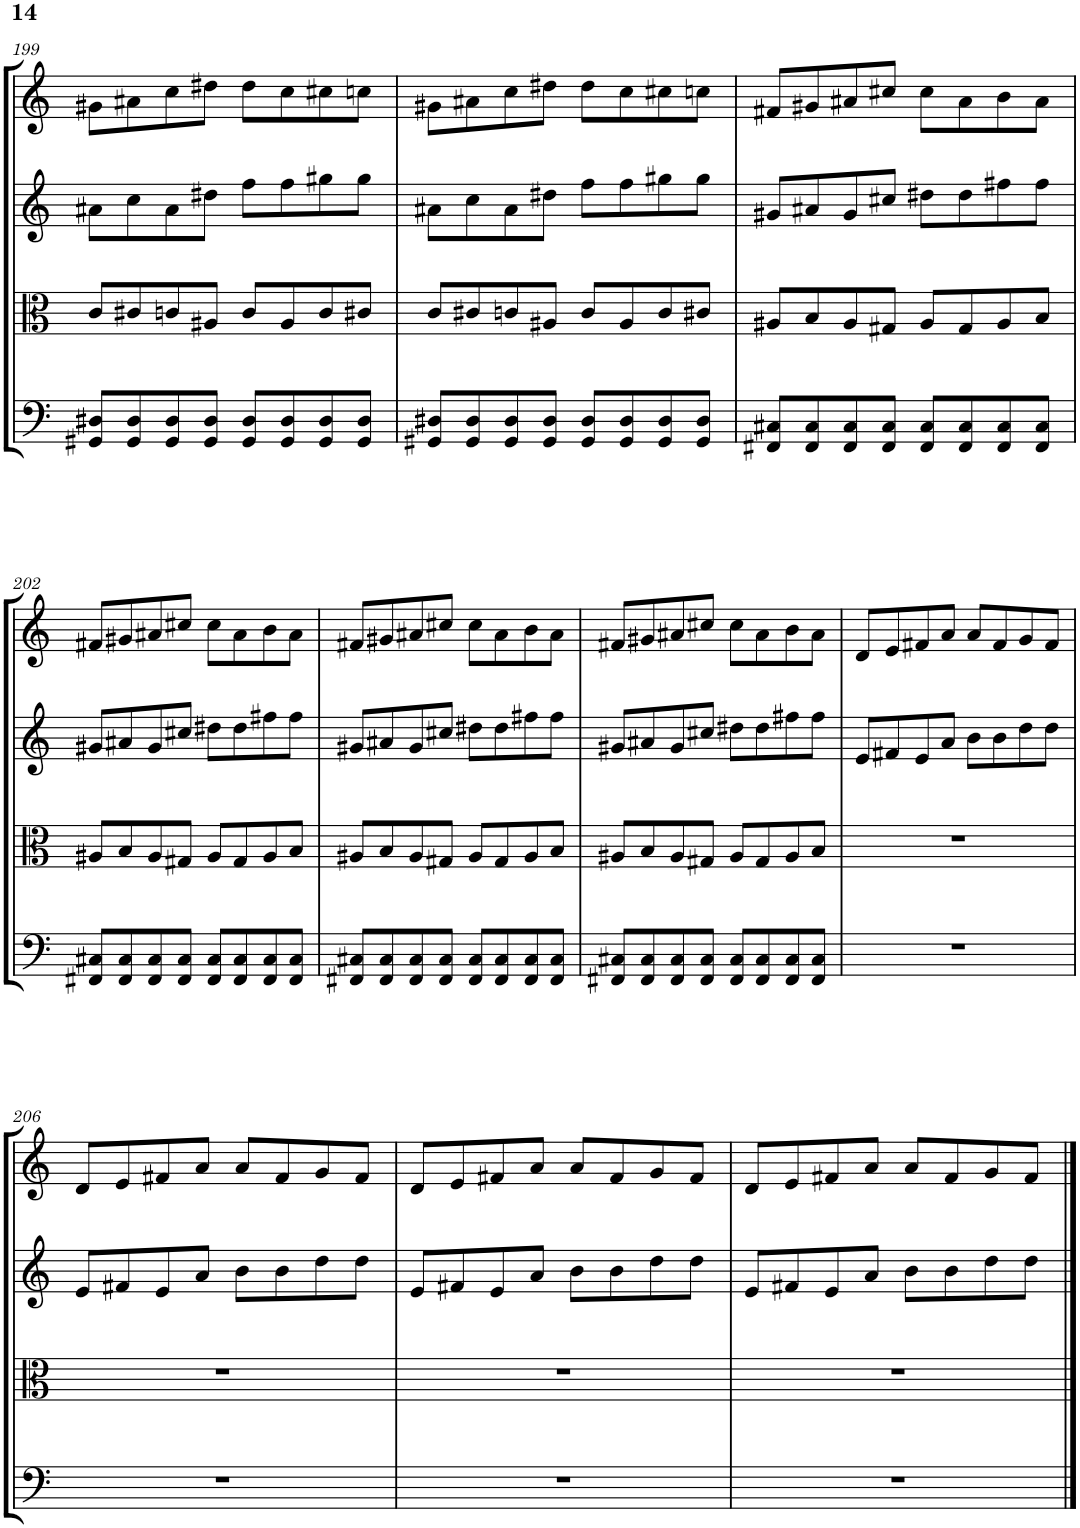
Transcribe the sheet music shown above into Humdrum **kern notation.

**kern	**kern	**kern	**kern
*part4	*part3	*part2	*part1
*staff4	*staff3	*staff2	*staff1
*I"Violoncello	*I"Viola	*I"Violin II	*I"Violin I
*I'Vc	*I'Vla	*I'Vln	*I'Vln
!!LO:PB:g=z
*clefF4	*clefC3	*clefG2	*clefG2
*k[]	*k[]	*k[]	*k[]
*M4/4	*M4/4	*M4/4	*M4/4
=199	=199	=199	=199
8GG#X/ 8D#X/L	8c/L	8a#X\L	8g#X\L
8GG#/ 8D#/	8c#X/	8cc\	8a#X\
8GG#/ 8D#/	8cn/	8a#\	8cc\
8GG#/ 8D#/J	8A#X/J	8dd#X\J	8dd#X\J
8GG#/ 8D#/L	8c/L	8ff\L	8dd#\L
8GG#/ 8D#/	8A#/	8ff\	8cc\
8GG#/ 8D#/	8c/	8gg#X\	8cc#X\
8GG#/ 8D#/J	8c#X/J	8gg#\J	8ccn\J
=200	=200	=200	=200
8GG#X/ 8D#X/L	8c/L	8a#X\L	8g#X\L
8GG#/ 8D#/	8c#X/	8cc\	8a#X\
8GG#/ 8D#/	8cn/	8a#\	8cc\
8GG#/ 8D#/J	8A#X/J	8dd#X\J	8dd#X\J
8GG#/ 8D#/L	8c/L	8ff\L	8dd#\L
8GG#/ 8D#/	8A#/	8ff\	8cc\
8GG#/ 8D#/	8c/	8gg#X\	8cc#X\
8GG#/ 8D#/J	8c#X/J	8gg#\J	8ccn\J
=201	=201	=201	=201
8FF#X/ 8C#X/L	8A#X/L	8g#X/L	8f#X/L
8FF#/ 8C#/	8B/	8a#X/	8g#X/
8FF#/ 8C#/	8A#/	8g#/	8a#X/
8FF#/ 8C#/J	8G#X/J	8cc#X/J	8cc#X/J
8FF#/ 8C#/L	8A#/L	8dd#X\L	8cc#\L
8FF#/ 8C#/	8G#/	8dd#\	8a#\
8FF#/ 8C#/	8A#/	8ff#X\	8b\
8FF#/ 8C#/J	8B/J	8ff#\J	8a#\J
!!LO:LB:g=z
=202	=202	=202	=202
8FF#X/ 8C#X/L	8A#X/L	8g#X/L	8f#X/L
8FF#/ 8C#/	8B/	8a#X/	8g#X/
8FF#/ 8C#/	8A#/	8g#/	8a#X/
8FF#/ 8C#/J	8G#X/J	8cc#X/J	8cc#X/J
8FF#/ 8C#/L	8A#/L	8dd#X\L	8cc#\L
8FF#/ 8C#/	8G#/	8dd#\	8a#\
8FF#/ 8C#/	8A#/	8ff#X\	8b\
8FF#/ 8C#/J	8B/J	8ff#\J	8a#\J
=203	=203	=203	=203
8FF#X/ 8C#X/L	8A#X/L	8g#X/L	8f#X/L
8FF#/ 8C#/	8B/	8a#X/	8g#X/
8FF#/ 8C#/	8A#/	8g#/	8a#X/
8FF#/ 8C#/J	8G#X/J	8cc#X/J	8cc#X/J
8FF#/ 8C#/L	8A#/L	8dd#X\L	8cc#\L
8FF#/ 8C#/	8G#/	8dd#\	8a#\
8FF#/ 8C#/	8A#/	8ff#X\	8b\
8FF#/ 8C#/J	8B/J	8ff#\J	8a#\J
=204	=204	=204	=204
8FF#X/ 8C#X/L	8A#X/L	8g#X/L	8f#X/L
8FF#/ 8C#/	8B/	8a#X/	8g#X/
8FF#/ 8C#/	8A#/	8g#/	8a#X/
8FF#/ 8C#/J	8G#X/J	8cc#X/J	8cc#X/J
8FF#/ 8C#/L	8A#/L	8dd#X\L	8cc#\L
8FF#/ 8C#/	8G#/	8dd#\	8a#\
8FF#/ 8C#/	8A#/	8ff#X\	8b\
8FF#/ 8C#/J	8B/J	8ff#\J	8a#\J
=205	=205	=205	=205
1r	1r	8e/L	8d/L
.	.	8f#X/	8e/
.	.	8e/	8f#X/
.	.	8a/J	8a/J
.	.	8b\L	8a/L
.	.	8b\	8f#/
.	.	8dd\	8g/
.	.	8dd\J	8f#/J
!!LO:LB:g=z
=206	=206	=206	=206
1r	1r	8e/L	8d/L
.	.	8f#X/	8e/
.	.	8e/	8f#X/
.	.	8a/J	8a/J
.	.	8b\L	8a/L
.	.	8b\	8f#/
.	.	8dd\	8g/
.	.	8dd\J	8f#/J
=207	=207	=207	=207
1r	1r	8e/L	8d/L
.	.	8f#X/	8e/
.	.	8e/	8f#X/
.	.	8a/J	8a/J
.	.	8b\L	8a/L
.	.	8b\	8f#/
.	.	8dd\	8g/
.	.	8dd\J	8f#/J
=208	=208	=208	=208
1r	1r	8e/L	8d/L
.	.	8f#X/	8e/
.	.	8e/	8f#X/
.	.	8a/J	8a/J
.	.	8b\L	8a/L
.	.	8b\	8f#/
.	.	8dd\	8g/
.	.	8dd\J	8f#/J
==	==	==	==
*-	*-	*-	*-
